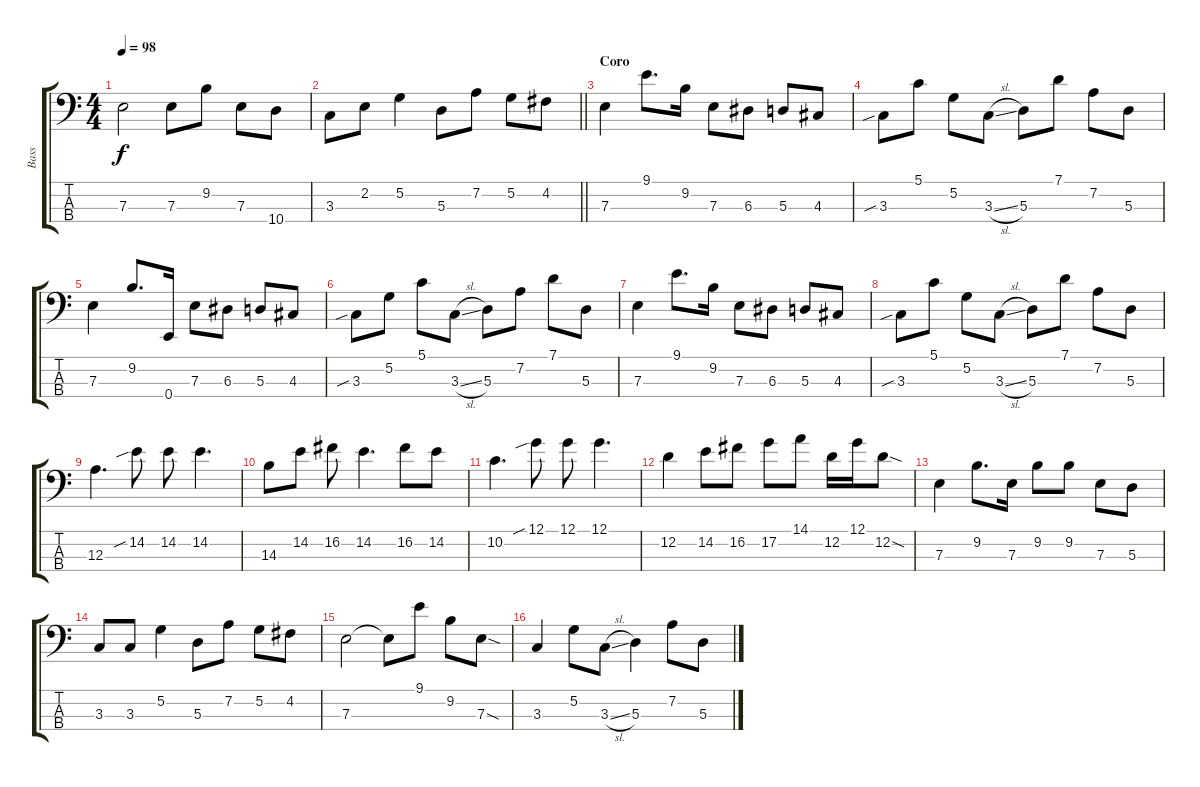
\track ("Bass" "Bass") {instrument electricbassfinger}
\staff {score tabs}
\tuning (G2 D2 A1 E1) {hide}
\ts (4 4)
\tempo 98
\clef f4
\ks c
7.3.2{dy f} 7.3.8 9.2.8 7.3.8 10.4.8 |
\barLineRight lightlight
3.3.8 2.2.8 5.2.4 5.3.8 7.2.8 5.2.8 4.2.8 |
\section ("" "Coro")
7.3.4 9.1.8{d} 9.2.16 7.3.8 6.3.8 5.3.8 4.3.8 |
3.3{sib}.8 5.1.8 5.2.8 3.3{sl}.8 5.3.8 7.1.8 7.2.8 5.3.8 |
7.3.4 9.2.8{d} 0.4.16 7.3.8 6.3.8 5.3.8 4.3.8 |
3.3{sib}.8 5.2.8 5.1.8 3.3{sl}.8 5.3.8 7.2.8 7.1.8 5.3.8 |
7.3.4 9.1.8{d} 9.2.16 7.3.8 6.3.8 5.3.8 4.3.8 |
3.3{sib}.8 5.1.8 5.2.8 3.3{sl}.8 5.3.8 7.1.8 7.2.8 5.3.8 |
12.3.4{d} 14.2{sib}.8 14.2.8 14.2.4{d} |
14.3.8 14.2.8 16.2.8 14.2.4{d} 16.2.8 14.2.8 |
10.2.4{d} 12.1{sib}.8 12.1.8 12.1.4{d} |
12.2.4 14.2.8 16.2.8 17.2.8 14.1.8 12.2.16 12.1.16 12.2{sod}.8 |
7.3.4 9.2.8{d} 7.3.16 9.2.8 9.2.8 7.3.8 5.3.8 |
3.3.8 3.3.8 5.2.4 5.3.8 7.2.8 5.2.8 4.2.8 |
7.3.2 7.3{t}.8 9.1.8 9.2.8 7.3{sod}.8 |
3.3.4 5.2.8 3.3{sl}.8 5.3.4 7.2.8 5.3.8
